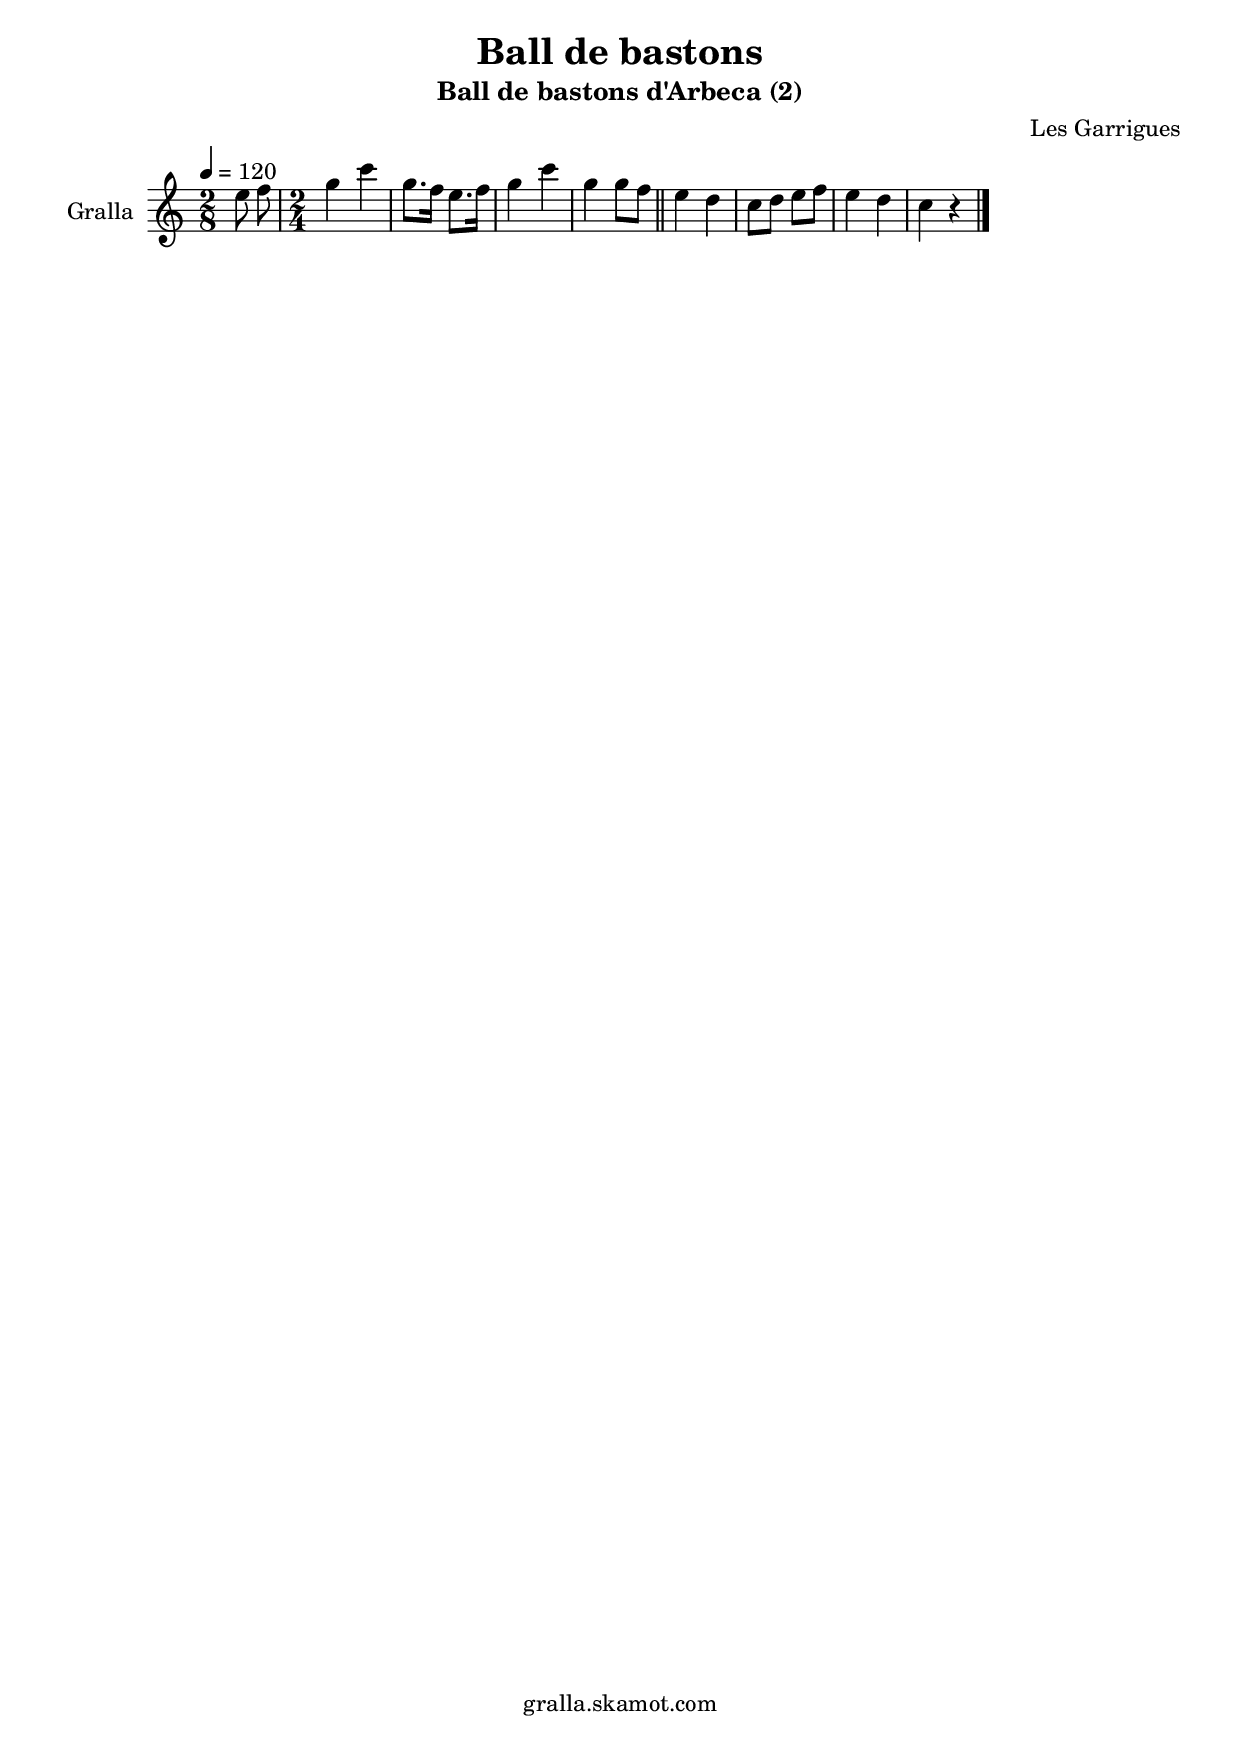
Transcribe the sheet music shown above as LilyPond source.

\version "2.16.2"

\header {
  dedication=""
  title="Ball de bastons"
  subtitle="Ball de bastons d'Arbeca (2)"
  subsubtitle=""
  poet=""
  meter=""
  piece=""
  composer="Les Garrigues"
  arranger=""
  opus=""
  instrument=""
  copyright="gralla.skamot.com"
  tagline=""
}

liniaroAa =
\relative e''
{
  \tempo 4=120
  \clef treble
  \key c \major
  \time 2/8
  e8 f  |
  \time 2/4   g4 c  |
  g8. f16 e8. f16  |
  g4 c  |
  %05
  g4 g8 f  \bar "||"
  e4 d  |
  c8 d e f  |
  e4 d  |
  c4 r4  \bar "|." % kompletite
}

\score {
  \new StaffGroup {
    \override Score.RehearsalMark.self-alignment-X = #LEFT
    <<
      \new Staff \with {instrumentName = #"Gralla" shortInstrumentName = #"G"} \liniaroAa
    >>
  }
  \layout {}
}
\score { \unfoldRepeats
  \new StaffGroup {
    \override Score.RehearsalMark.self-alignment-X = #LEFT
    <<
      \new Staff \with {instrumentName = #"Gralla" shortInstrumentName = #"G"} \liniaroAa
    >>
  }
  \midi {
    \set Staff.midiInstrument = "oboe"
    \set DrumStaff.midiInstrument = "drums"
  }
}
